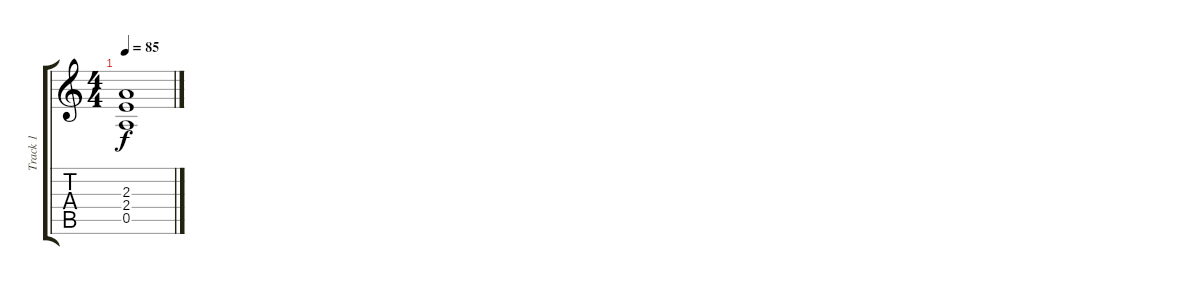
\track ("Track 1" "Track 1") {instrument distortionguitar}
\staff {score tabs}
\tuning (E4 B3 G3 D3 A2 E2) {hide}
\ts (4 4)
\tempo 85
\clef g2
\ks c
(2.3 2.4 0.5).1{dy f}
